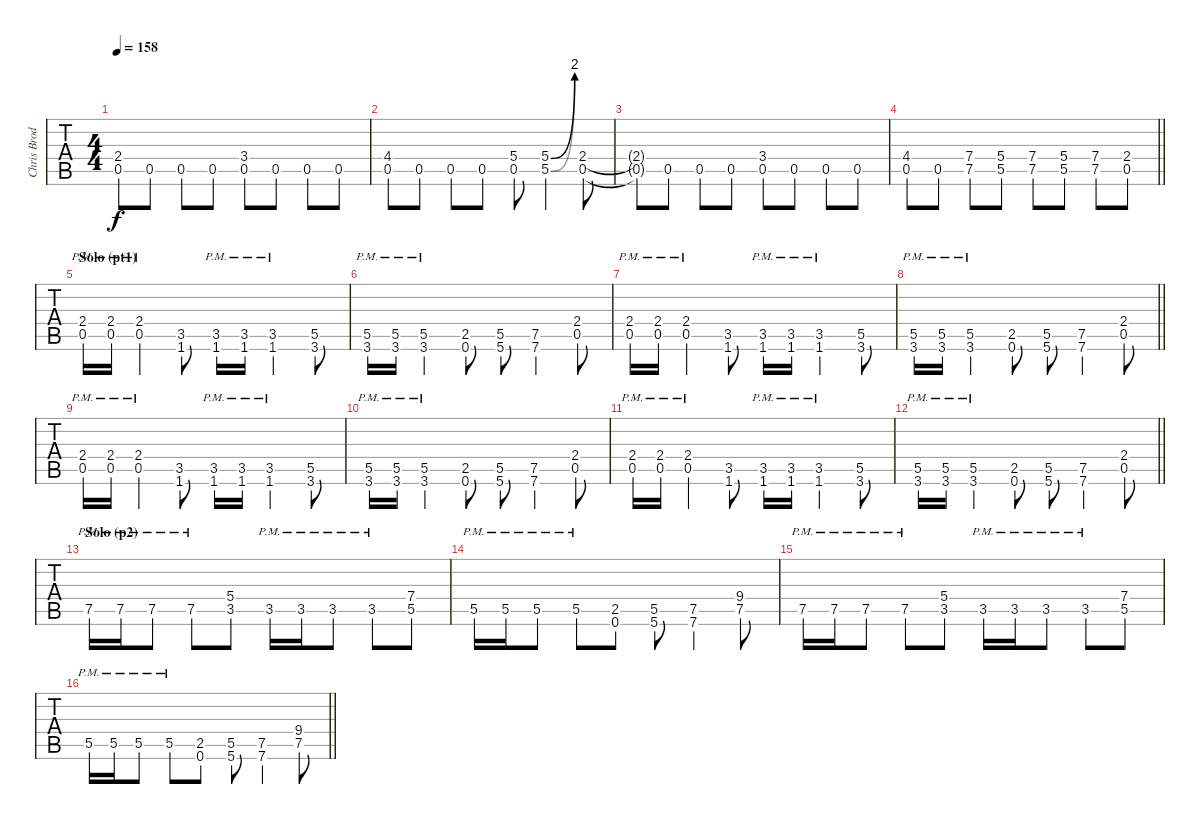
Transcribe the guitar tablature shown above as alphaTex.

\track ("Chris Broderick" "Chris Brod") {instrument distortionguitar}
\staff {tabs}
\tuning (E4 B3 G3 D3 A2 E2) {hide}
\ts (4 4)
\tempo 158
\clef g2
\ks c
(2.4{t} 0.5{t}).8{dy f} 0.5.8 0.5.8 0.5.8 (3.4 0.5).8 0.5.8 0.5.8 0.5.8 |
(4.4 0.5).8 0.5.8 0.5.8 0.5.8 (5.4 0.5).8 (5.4{be (bend 0 0 60 8)} 5.5{be (bend 0 0 60 8)}).4 (2.4 0.5).8 |
(2.4{t} 0.5{t}).8 0.5.8 0.5.8 0.5.8 (3.4 0.5).8 0.5.8 0.5.8 0.5.8 |
\barLineRight lightlight
(4.4 0.5).8 0.5.8 (7.4 7.5).8 (5.4 5.5).8 (7.4 7.5).8 (5.4 5.5).8 (7.4 7.5).8 (2.4 0.5).8 |
\section ("" "Solo (pt1)")
(2.4{pm} 0.5{pm}).16 (2.4{pm} 0.5{pm}).16 (2.4{pm} 0.5{pm}).4 (3.5 1.6).8 (3.5{pm} 1.6{pm}).16 (3.5{pm} 1.6{pm}).16 (3.5{pm} 1.6{pm}).4 (5.5 3.6).8 |
(5.5{pm} 3.6{pm}).16 (5.5{pm} 3.6{pm}).16 (5.5{pm} 3.6{pm}).4 (2.5 0.6).8 (5.5 5.6).8 (7.5 7.6).4 (2.4 0.5).8 |
(2.4{pm} 0.5{pm}).16 (2.4{pm} 0.5{pm}).16 (2.4{pm} 0.5{pm}).4 (3.5 1.6).8 (3.5{pm} 1.6{pm}).16 (3.5{pm} 1.6{pm}).16 (3.5{pm} 1.6{pm}).4 (5.5 3.6).8 |
\barLineRight lightlight
(5.5{pm} 3.6{pm}).16 (5.5{pm} 3.6{pm}).16 (5.5{pm} 3.6{pm}).4 (2.5 0.6).8 (5.5 5.6).8 (7.5 7.6).4 (2.4 0.5).8 |
(2.4{pm} 0.5{pm}).16 (2.4{pm} 0.5{pm}).16 (2.4{pm} 0.5{pm}).4 (3.5 1.6).8 (3.5{pm} 1.6{pm}).16 (3.5{pm} 1.6{pm}).16 (3.5{pm} 1.6{pm}).4 (5.5 3.6).8 |
(5.5{pm} 3.6{pm}).16 (5.5{pm} 3.6{pm}).16 (5.5{pm} 3.6{pm}).4 (2.5 0.6).8 (5.5 5.6).8 (7.5 7.6).4 (2.4 0.5).8 |
(2.4{pm} 0.5{pm}).16 (2.4{pm} 0.5{pm}).16 (2.4{pm} 0.5{pm}).4 (3.5 1.6).8 (3.5{pm} 1.6{pm}).16 (3.5{pm} 1.6{pm}).16 (3.5{pm} 1.6{pm}).4 (5.5 3.6).8 |
\barLineRight lightlight
(5.5{pm} 3.6{pm}).16 (5.5{pm} 3.6{pm}).16 (5.5{pm} 3.6{pm}).4 (2.5 0.6).8 (5.5 5.6).8 (7.5 7.6).4 (2.4 0.5).8 |
\section ("" "Solo (p2)")
7.5{pm}.16 7.5{pm}.16 7.5{pm}.8 7.5{pm}.8 (5.4 3.5).8 3.5{pm}.16 3.5{pm}.16 3.5{pm}.8 3.5{pm}.8 (7.4 5.5).8 |
5.5{pm}.16 5.5{pm}.16 5.5{pm}.8 5.5{pm}.8 (2.5 0.6).8 (5.5 5.6).8 (7.5 7.6).4 (9.4 7.5).8 |
7.5{pm}.16 7.5{pm}.16 7.5{pm}.8 7.5{pm}.8 (5.4 3.5).8 3.5{pm}.16 3.5{pm}.16 3.5{pm}.8 3.5{pm}.8 (7.4 5.5).8 |
\barLineRight lightlight
5.5{pm}.16 5.5{pm}.16 5.5{pm}.8 5.5{pm}.8 (2.5 0.6).8 (5.5 5.6).8 (7.5 7.6).4 (9.4 7.5).8
